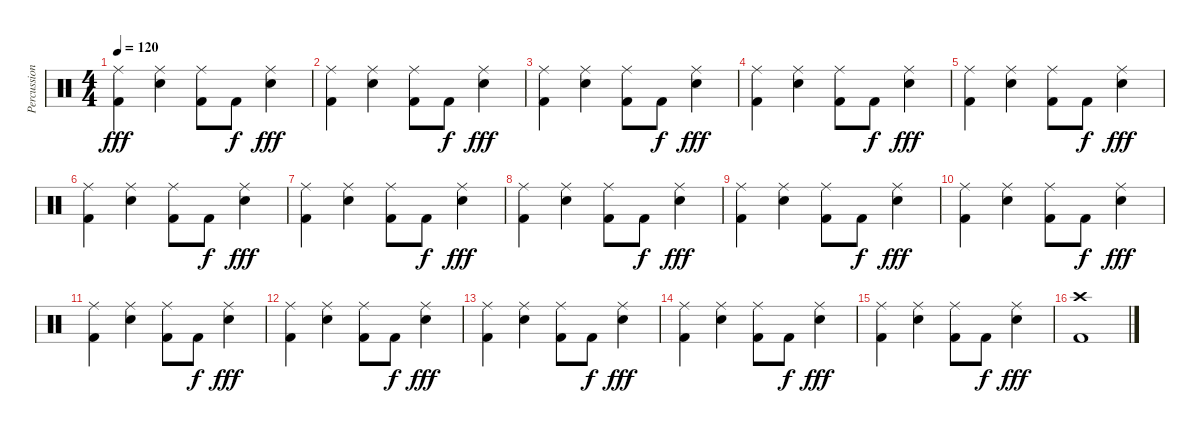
\track ("Percussion" "Percussion") {instrument percussion}
\staff {score}
\articulation defaults
\ts (4 4)
\tempo 120
\clef neutral
\ks c
("Ride (middle)" "Kick (hit) 2").4{dy fff} ("Ride (middle)" "Snare (hit) 2").4 ("Ride (middle)" "Kick (hit) 2").8 "Kick (hit) 2".8{dy f} ("Ride (middle)" "Snare (hit) 2").4{dy fff} |
("Ride (middle)" "Kick (hit) 2").4 ("Ride (middle)" "Snare (hit) 2").4 ("Ride (middle)" "Kick (hit) 2").8 "Kick (hit) 2".8{dy f} ("Ride (middle)" "Snare (hit) 2").4{dy fff} |
("Ride (middle)" "Kick (hit) 2").4 ("Ride (middle)" "Snare (hit) 2").4 ("Ride (middle)" "Kick (hit) 2").8 "Kick (hit) 2".8{dy f} ("Ride (middle)" "Snare (hit) 2").4{dy fff} |
("Ride (middle)" "Kick (hit) 2").4 ("Ride (middle)" "Snare (hit) 2").4 ("Ride (middle)" "Kick (hit) 2").8 "Kick (hit) 2".8{dy f} ("Ride (middle)" "Snare (hit) 2").4{dy fff} |
("Ride (middle)" "Kick (hit) 2").4 ("Ride (middle)" "Snare (hit) 2").4 ("Ride (middle)" "Kick (hit) 2").8 "Kick (hit) 2".8{dy f} ("Ride (middle)" "Snare (hit) 2").4{dy fff} |
("Ride (middle)" "Kick (hit) 2").4 ("Ride (middle)" "Snare (hit) 2").4 ("Ride (middle)" "Kick (hit) 2").8 "Kick (hit) 2".8{dy f} ("Ride (middle)" "Snare (hit) 2").4{dy fff} |
("Ride (middle)" "Kick (hit) 2").4 ("Ride (middle)" "Snare (hit) 2").4 ("Ride (middle)" "Kick (hit) 2").8 "Kick (hit) 2".8{dy f} ("Ride (middle)" "Snare (hit) 2").4{dy fff} |
("Ride (middle)" "Kick (hit) 2").4 ("Ride (middle)" "Snare (hit) 2").4 ("Ride (middle)" "Kick (hit) 2").8 "Kick (hit) 2".8{dy f} ("Ride (middle)" "Snare (hit) 2").4{dy fff} |
("Ride (middle)" "Kick (hit) 2").4 ("Ride (middle)" "Snare (hit) 2").4 ("Ride (middle)" "Kick (hit) 2").8 "Kick (hit) 2".8{dy f} ("Ride (middle)" "Snare (hit) 2").4{dy fff} |
("Ride (middle)" "Kick (hit) 2").4 ("Ride (middle)" "Snare (hit) 2").4 ("Ride (middle)" "Kick (hit) 2").8 "Kick (hit) 2".8{dy f} ("Ride (middle)" "Snare (hit) 2").4{dy fff} |
("Ride (middle)" "Kick (hit) 2").4 ("Ride (middle)" "Snare (hit) 2").4 ("Ride (middle)" "Kick (hit) 2").8 "Kick (hit) 2".8{dy f} ("Ride (middle)" "Snare (hit) 2").4{dy fff} |
("Ride (middle)" "Kick (hit) 2").4 ("Ride (middle)" "Snare (hit) 2").4 ("Ride (middle)" "Kick (hit) 2").8 "Kick (hit) 2".8{dy f} ("Ride (middle)" "Snare (hit) 2").4{dy fff} |
("Ride (middle)" "Kick (hit) 2").4 ("Ride (middle)" "Snare (hit) 2").4 ("Ride (middle)" "Kick (hit) 2").8 "Kick (hit) 2".8{dy f} ("Ride (middle)" "Snare (hit) 2").4{dy fff} |
("Ride (middle)" "Kick (hit) 2").4 ("Ride (middle)" "Snare (hit) 2").4 ("Ride (middle)" "Kick (hit) 2").8 "Kick (hit) 2".8{dy f} ("Ride (middle)" "Snare (hit) 2").4{dy fff} |
("Ride (middle)" "Kick (hit) 2").4 ("Ride (middle)" "Snare (hit) 2").4 ("Ride (middle)" "Kick (hit) 2").8 "Kick (hit) 2".8{dy f} ("Ride (middle)" "Snare (hit) 2").4{dy fff} |
("Crash high (hit)" "Kick (hit) 2").1
